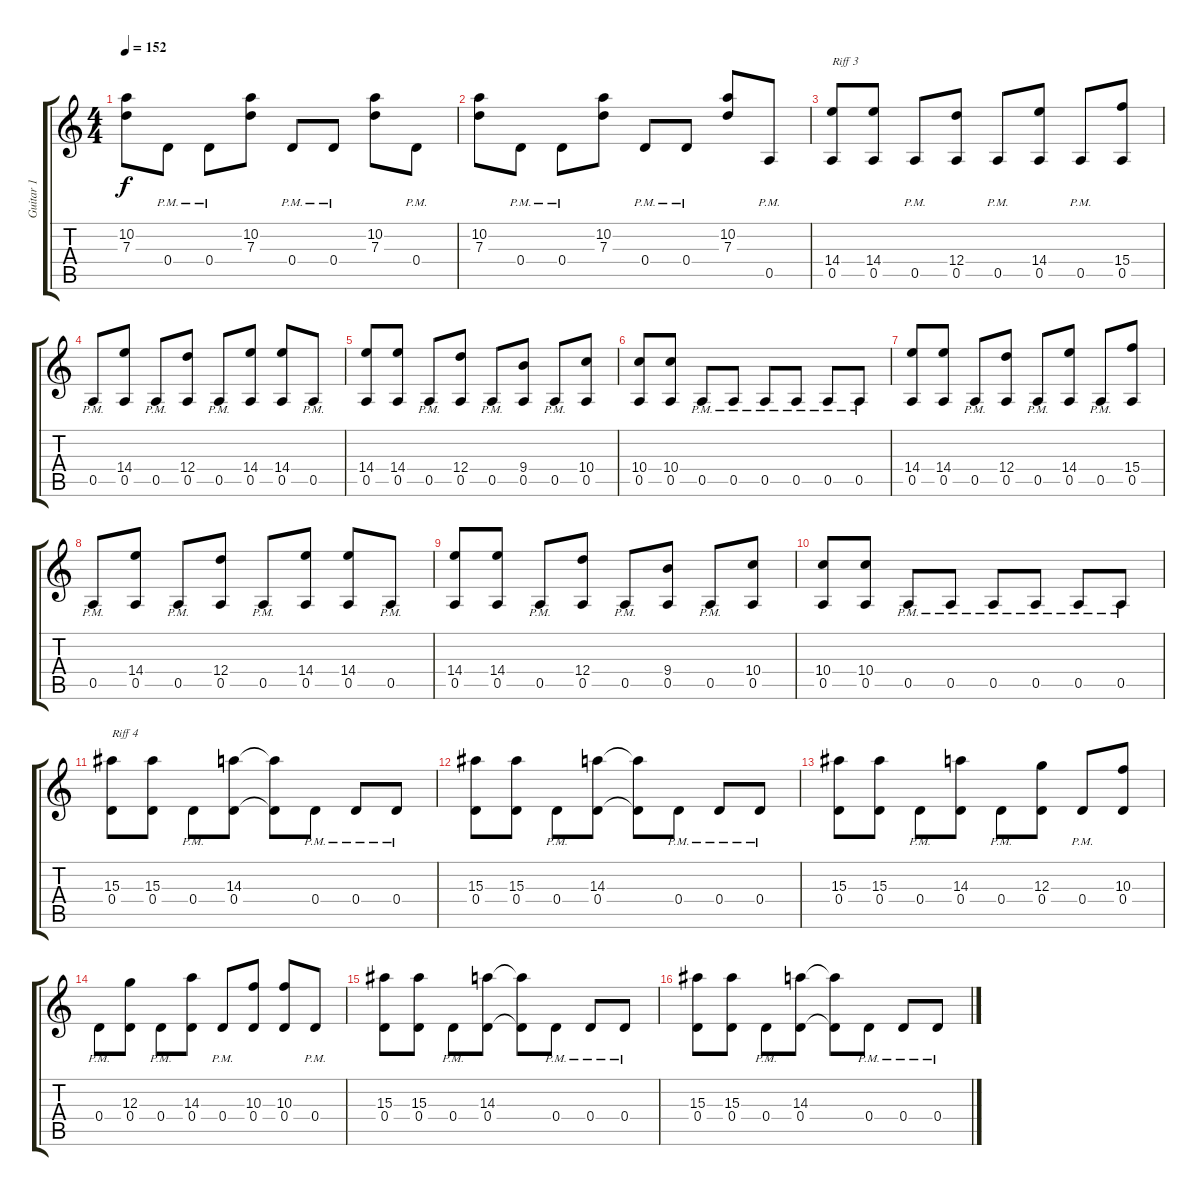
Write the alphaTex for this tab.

\track ("Guitar 1" "Guitar 1") {instrument distortionguitar}
\staff {score tabs}
\tuning (E4 B3 G3 D3 A2 E2) {hide}
\ts (4 4)
\tempo 152
\clef g2
\ks c
(10.2 7.3).8{dy f} 0.4{pm}.8 0.4{pm}.8 (10.2 7.3).8 0.4{pm}.8 0.4{pm}.8 (10.2 7.3).8 0.4{pm}.8 |
(10.2 7.3).8 0.4{pm}.8 0.4{pm}.8 (10.2 7.3).8 0.4{pm}.8 0.4{pm}.8 (10.2 7.3).8 0.5{pm}.8 |
(14.4 0.5).8{txt "Riff 3"} (14.4 0.5).8 0.5{pm}.8 (12.4 0.5).8 0.5{pm}.8 (14.4 0.5).8 0.5{pm}.8 (15.4 0.5).8 |
0.5{pm}.8 (14.4 0.5).8 0.5{pm}.8 (12.4 0.5).8 0.5{pm}.8 (14.4 0.5).8 (14.4 0.5).8 0.5{pm}.8 |
(14.4 0.5).8 (14.4 0.5).8 0.5{pm}.8 (12.4 0.5).8 0.5{pm}.8 (9.4 0.5).8 0.5{pm}.8 (10.4 0.5).8 |
(10.4 0.5).8 (10.4 0.5).8 0.5{pm}.8 0.5{pm}.8 0.5{pm}.8 0.5{pm}.8 0.5{pm}.8 0.5{pm}.8 |
(14.4 0.5).8 (14.4 0.5).8 0.5{pm}.8 (12.4 0.5).8 0.5{pm}.8 (14.4 0.5).8 0.5{pm}.8 (15.4 0.5).8 |
0.5{pm}.8 (14.4 0.5).8 0.5{pm}.8 (12.4 0.5).8 0.5{pm}.8 (14.4 0.5).8 (14.4 0.5).8 0.5{pm}.8 |
(14.4 0.5).8 (14.4 0.5).8 0.5{pm}.8 (12.4 0.5).8 0.5{pm}.8 (9.4 0.5).8 0.5{pm}.8 (10.4 0.5).8 |
(10.4 0.5).8 (10.4 0.5).8 0.5{pm}.8 0.5{pm}.8 0.5{pm}.8 0.5{pm}.8 0.5{pm}.8 0.5{pm}.8 |
(15.3 0.4).8{txt "Riff 4"} (15.3 0.4).8 0.4{pm}.8 (14.3 0.4).8 (14.3{t} 0.4{t}).8 0.4{pm}.8 0.4{pm}.8 0.4{pm}.8 |
(15.3 0.4).8 (15.3 0.4).8 0.4{pm}.8 (14.3 0.4).8 (14.3{t} 0.4{t}).8 0.4{pm}.8 0.4{pm}.8 0.4{pm}.8 |
(15.3 0.4).8 (15.3 0.4).8 0.4{pm}.8 (14.3 0.4).8 0.4{pm}.8 (12.3 0.4).8 0.4{pm}.8 (10.3 0.4).8 |
0.4{pm}.8 (12.3 0.4).8 0.4{pm}.8 (14.3 0.4).8 0.4{pm}.8 (10.3 0.4).8 (10.3 0.4).8 0.4{pm}.8 |
(15.3 0.4).8 (15.3 0.4).8 0.4{pm}.8 (14.3 0.4).8 (14.3{t} 0.4{t}).8 0.4{pm}.8 0.4{pm}.8 0.4{pm}.8 |
(15.3 0.4).8 (15.3 0.4).8 0.4{pm}.8 (14.3 0.4).8 (14.3{t} 0.4{t}).8 0.4{pm}.8 0.4{pm}.8 0.4{pm}.8
